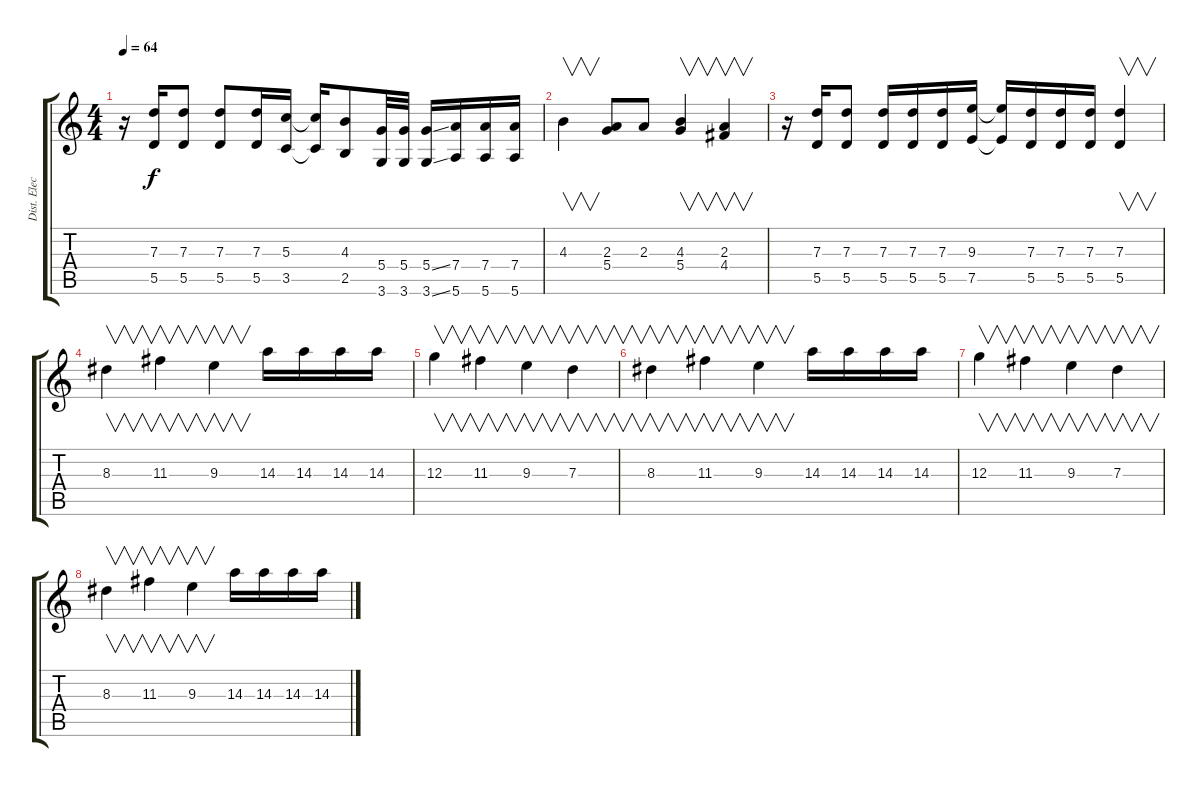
\track ("Dist. Elec." "Dist. Elec") {instrument distortionguitar}
\staff {score tabs}
\tuning (E4 B3 G3 D3 A2 E2) {hide}
\ts (4 4)
\tempo 64
\clef g2
\ks c
r.16{dy f} (7.3 5.5).16 (7.3 5.5).8 (7.3 5.5).8 (7.3 5.5).16 (5.3 3.5).16 (5.3{t} 3.5{t}).16 (4.3 2.5).8 (5.4 3.6).32 (5.4 3.6).32 (5.4{ss} 3.6{ss}).16 (7.4 5.6).16 (7.4 5.6).16 (7.4 5.6).16 |
4.3.4{v} (2.3 5.4).8 2.3.8 (4.3 5.4).4{v} (2.3 4.4).4{v} |
r.16 (7.3 5.5).16 (7.3 5.5).8 (7.3 5.5).16 (7.3 5.5).16 (7.3 5.5).16 (9.3 7.5).16 (9.3{t} 7.5{t}).16 (7.3 5.5).16 (7.3 5.5).16 (7.3 5.5).16 (7.3 5.5).4{v} |
8.3.4{v} 11.3.4{v} 9.3.4{v} 14.3.16 14.3.16 14.3.16 14.3.16 |
12.3.4{v} 11.3.4{v} 9.3.4{v} 7.3.4{v} |
8.3.4{v} 11.3.4{v} 9.3.4{v} 14.3.16 14.3.16 14.3.16 14.3.16 |
12.3.4{v} 11.3.4{v} 9.3.4{v} 7.3.4{v} |
8.3.4{v} 11.3.4{v} 9.3.4{v} 14.3.16 14.3.16 14.3.16 14.3.16
